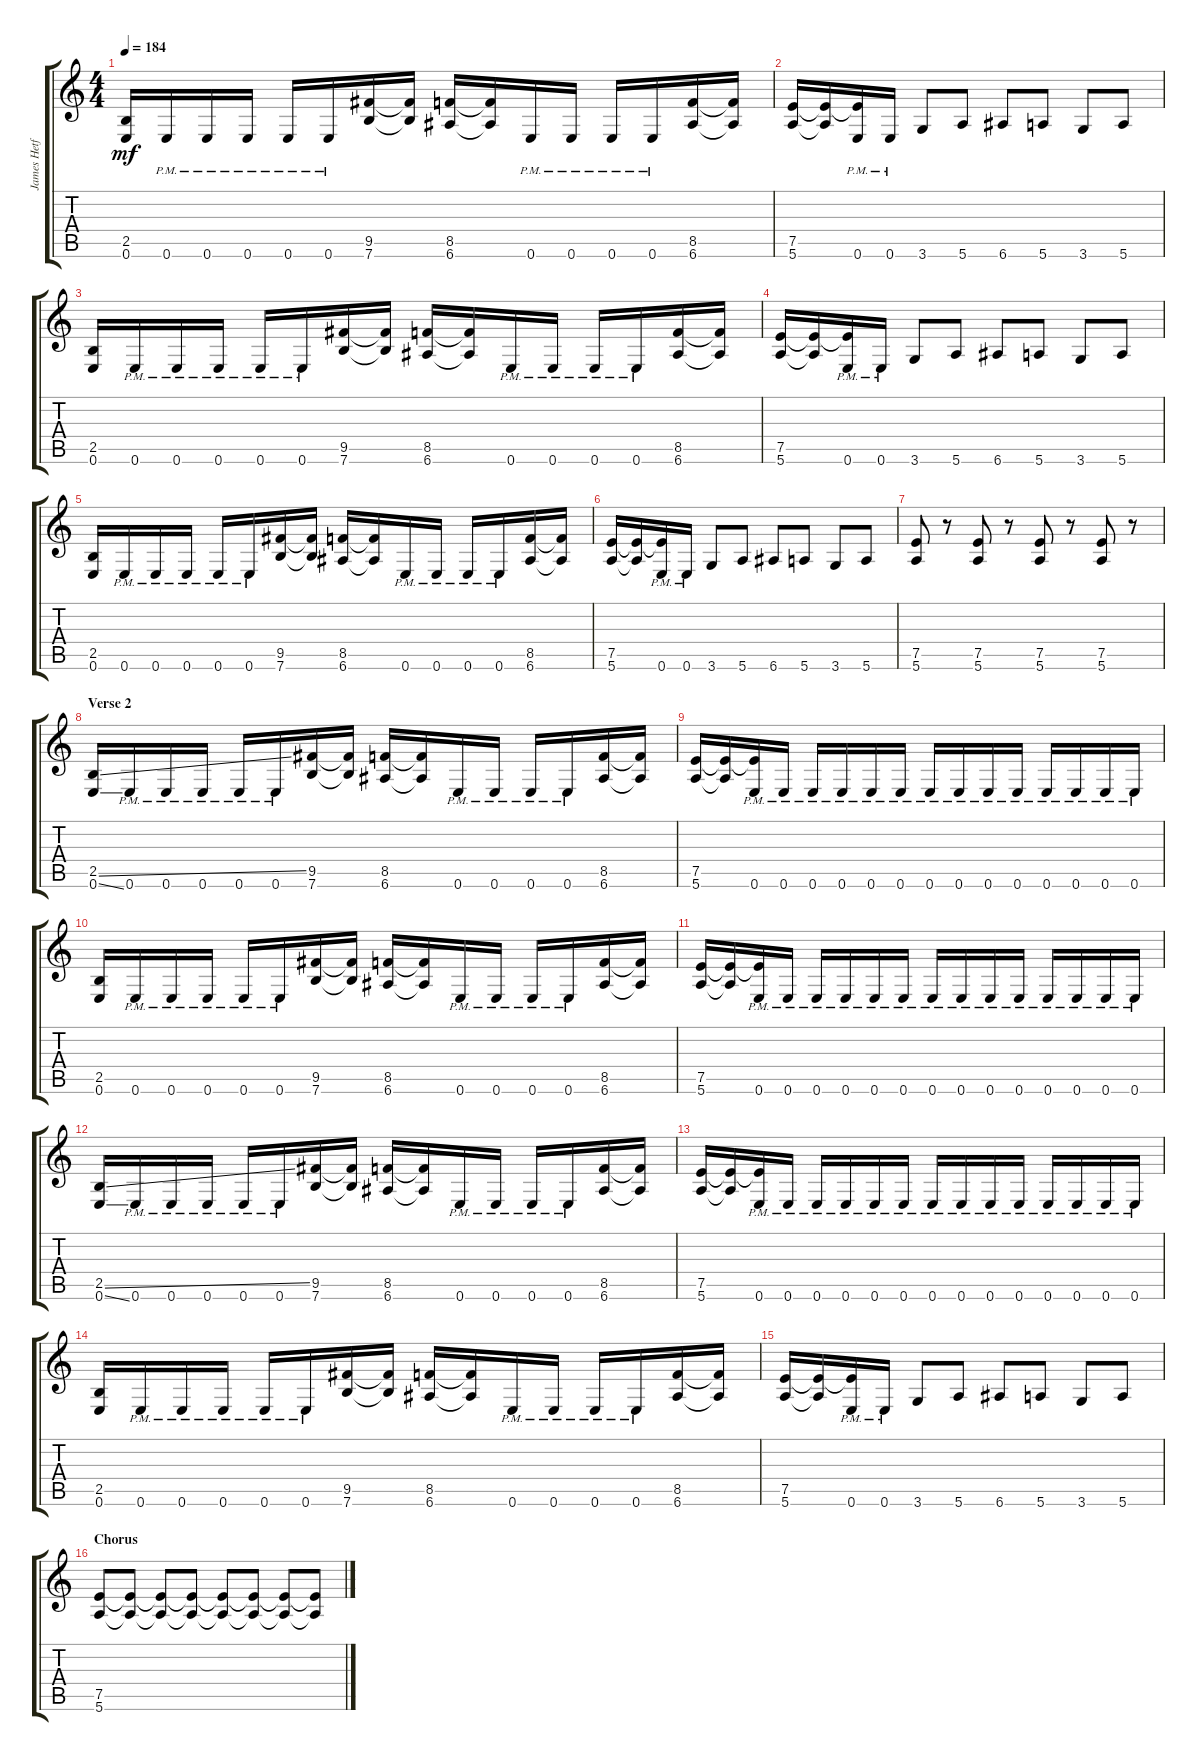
\track ("James Hetfield" "James Hetf") {instrument distortionguitar}
\staff {score tabs}
\tuning (E4 B3 G3 D3 A2 E2) {hide}
\ts (4 4)
\tempo 184
\clef g2
\ks c
(2.5 0.6).16{dy mf} 0.6{pm}.16 0.6{pm}.16 0.6{pm}.16 0.6{pm}.16 0.6{pm}.16 (9.5 7.6).16 (9.5{t} 7.6{t}).16 (8.5 6.6).16 (8.5{t} 6.6{t}).16 0.6{pm}.16 0.6{pm}.16 0.6{pm}.16 0.6{pm}.16 (8.5 6.6).16 (8.5{t} 6.6{t}).16 |
(7.5 5.6).16 (7.5{t} 5.6{t}).16 (7.5{t} 0.6{pm}).16 0.6{pm}.16 3.6.8 5.6.8 6.6.8 5.6.8 3.6.8 5.6.8 |
(2.5 0.6).16 0.6{pm}.16 0.6{pm}.16 0.6{pm}.16 0.6{pm}.16 0.6{pm}.16 (9.5 7.6).16 (9.5{t} 7.6{t}).16 (8.5 6.6).16 (8.5{t} 6.6{t}).16 0.6{pm}.16 0.6{pm}.16 0.6{pm}.16 0.6{pm}.16 (8.5 6.6).16 (8.5{t} 6.6{t}).16 |
(7.5 5.6).16 (7.5{t} 5.6{t}).16 (7.5{t} 0.6{pm}).16 0.6{pm}.16 3.6.8 5.6.8 6.6.8 5.6.8 3.6.8 5.6.8 |
(2.5 0.6).16 0.6{pm}.16 0.6{pm}.16 0.6{pm}.16 0.6{pm}.16 0.6{pm}.16 (9.5 7.6).16 (9.5{t} 7.6{t}).16 (8.5 6.6).16 (8.5{t} 6.6{t}).16 0.6{pm}.16 0.6{pm}.16 0.6{pm}.16 0.6{pm}.16 (8.5 6.6).16 (8.5{t} 6.6{t}).16 |
(7.5 5.6).16 (7.5{t} 5.6{t}).16 (7.5{t} 0.6{pm}).16 0.6{pm}.16 3.6.8 5.6.8 6.6.8 5.6.8 3.6.8 5.6.8 |
(7.5 5.6).8 r.8 (7.5 5.6).8 r.8 (7.5 5.6).8 r.8 (7.5 5.6).8 r.8 |
\section ("" "Verse 2")
(2.5{ss} 0.6{ss}).16 0.6{pm}.16 0.6{pm}.16 0.6{pm}.16 0.6{pm}.16 0.6{pm}.16 (9.5 7.6).16 (9.5{t} 7.6{t}).16 (8.5 6.6).16 (8.5{t} 6.6{t}).16 0.6{pm}.16 0.6{pm}.16 0.6{pm}.16 0.6{pm}.16 (8.5 6.6).16 (8.5{t} 6.6{t}).16 |
(7.5 5.6).16 (7.5{t} 5.6{t}).16 (7.5{t} 0.6{pm}).16 0.6{pm}.16 0.6{pm}.16 0.6{pm}.16 0.6{pm}.16 0.6{pm}.16 0.6{pm}.16 0.6{pm}.16 0.6{pm}.16 0.6{pm}.16 0.6{pm}.16 0.6{pm}.16 0.6{pm}.16 0.6{pm}.16 |
(2.5 0.6).16 0.6{pm}.16 0.6{pm}.16 0.6{pm}.16 0.6{pm}.16 0.6{pm}.16 (9.5 7.6).16 (9.5{t} 7.6{t}).16 (8.5 6.6).16 (8.5{t} 6.6{t}).16 0.6{pm}.16 0.6{pm}.16 0.6{pm}.16 0.6{pm}.16 (8.5 6.6).16 (8.5{t} 6.6{t}).16 |
(7.5 5.6).16 (7.5{t} 5.6{t}).16 (7.5{t} 0.6{pm}).16 0.6{pm}.16 0.6{pm}.16 0.6{pm}.16 0.6{pm}.16 0.6{pm}.16 0.6{pm}.16 0.6{pm}.16 0.6{pm}.16 0.6{pm}.16 0.6{pm}.16 0.6{pm}.16 0.6{pm}.16 0.6{pm}.16 |
(2.5{ss} 0.6{ss}).16 0.6{pm}.16 0.6{pm}.16 0.6{pm}.16 0.6{pm}.16 0.6{pm}.16 (9.5 7.6).16 (9.5{t} 7.6{t}).16 (8.5 6.6).16 (8.5{t} 6.6{t}).16 0.6{pm}.16 0.6{pm}.16 0.6{pm}.16 0.6{pm}.16 (8.5 6.6).16 (8.5{t} 6.6{t}).16 |
(7.5 5.6).16 (7.5{t} 5.6{t}).16 (7.5{t} 0.6{pm}).16 0.6{pm}.16 0.6{pm}.16 0.6{pm}.16 0.6{pm}.16 0.6{pm}.16 0.6{pm}.16 0.6{pm}.16 0.6{pm}.16 0.6{pm}.16 0.6{pm}.16 0.6{pm}.16 0.6{pm}.16 0.6{pm}.16 |
(2.5 0.6).16 0.6{pm}.16 0.6{pm}.16 0.6{pm}.16 0.6{pm}.16 0.6{pm}.16 (9.5 7.6).16 (9.5{t} 7.6{t}).16 (8.5 6.6).16 (8.5{t} 6.6{t}).16 0.6{pm}.16 0.6{pm}.16 0.6{pm}.16 0.6{pm}.16 (8.5 6.6).16 (8.5{t} 6.6{t}).16 |
(7.5 5.6).16 (7.5{t} 5.6{t}).16 (7.5{t} 0.6{pm}).16 0.6{pm}.16 3.6.8 5.6.8 6.6.8 5.6.8 3.6.8 5.6.8 |
\section ("" "Chorus")
(7.5 5.6).8 (7.5{t} 5.6{t}).8 (7.5{t} 5.6{t}).8 (7.5{t} 5.6{t}).8 (7.5{t} 5.6{t}).8 (7.5{t} 5.6{t}).8 (7.5{t} 5.6{t}).8 (7.5{t} 5.6{t}).8
